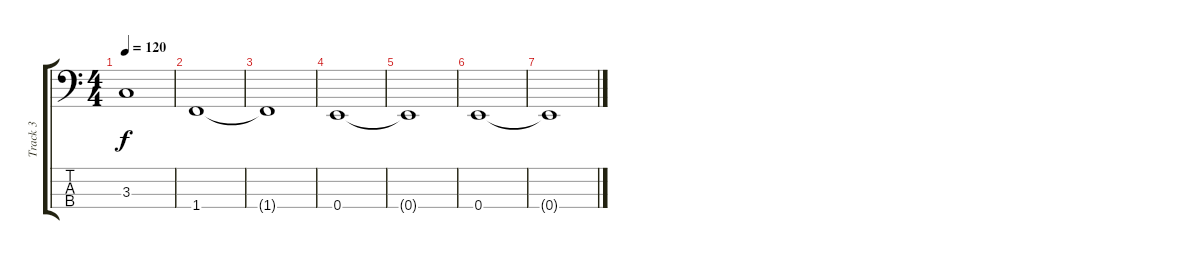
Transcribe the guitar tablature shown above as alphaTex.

\track ("Track 3" "Track 3") {instrument electricbassfinger}
\staff {score tabs}
\tuning (G2 D2 A1 E1) {hide}
\ts (4 4)
\tempo 120
\clef f4
\ks c
3.3{t}.1{dy f} |
1.4.1 |
1.4{t}.1 |
0.4.1 |
0.4{t}.1 |
0.4.1 |
0.4{t}.1
